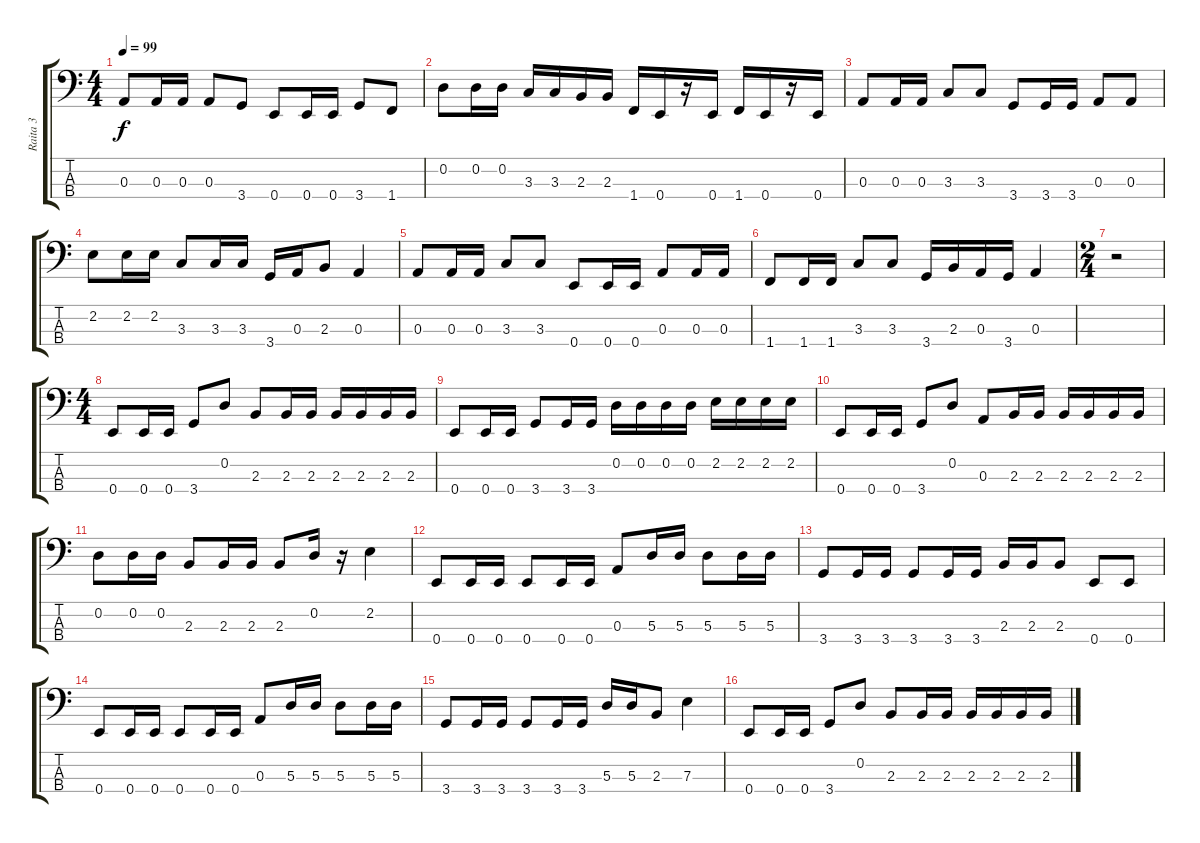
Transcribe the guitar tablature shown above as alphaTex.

\track ("Raita 3" "Raita 3") {instrument electricbasspick}
\staff {score tabs}
\tuning (G2 D2 A1 E1) {hide}
\ts (4 4)
\tempo 99
\clef f4
\ks c
0.3.8{dy f} 0.3.16 0.3.16 0.3.8 3.4.8 0.4.8 0.4.16 0.4.16 3.4.8 1.4.8 |
0.2.8 0.2.16 0.2.16 3.3.16 3.3.16 2.3.16 2.3.16 1.4.16 0.4.16 r.16 0.4.16 1.4.16 0.4.16 r.16 0.4.16 |
0.3.8 0.3.16 0.3.16 3.3.8 3.3.8 3.4.8 3.4.16 3.4.16 0.3.8 0.3.8 |
2.2.8 2.2.16 2.2.16 3.3.8 3.3.16 3.3.16 3.4.16 0.3.16 2.3.8 0.3.4 |
0.3.8 0.3.16 0.3.16 3.3.8 3.3.8 0.4.8 0.4.16 0.4.16 0.3.8 0.3.16 0.3.16 |
1.4.8 1.4.16 1.4.16 3.3.8 3.3.8 3.4.16 2.3.16 0.3.16 3.4.16 0.3.4 |
\ts (2 4)
r.2 |
\ts (4 4)
0.4.8 0.4.16 0.4.16 3.4.8 0.2.8 2.3.8 2.3.16 2.3.16 2.3.16 2.3.16 2.3.16 2.3.16 |
0.4.8 0.4.16 0.4.16 3.4.8 3.4.16 3.4.16 0.2.16 0.2.16 0.2.16 0.2.16 2.2.16 2.2.16 2.2.16 2.2.16 |
0.4.8 0.4.16 0.4.16 3.4.8 0.2.8 0.3.8 2.3.16 2.3.16 2.3.16 2.3.16 2.3.16 2.3.16 |
0.2.8 0.2.16 0.2.16 2.3.8 2.3.16 2.3.16 2.3.8 0.2.16 r.16 2.2.4 |
0.4.8 0.4.16 0.4.16 0.4.8 0.4.16 0.4.16 0.3.8 5.3.16 5.3.16 5.3.8 5.3.16 5.3.16 |
3.4.8 3.4.16 3.4.16 3.4.8 3.4.16 3.4.16 2.3.16 2.3.16 2.3.8 0.4.8 0.4.8 |
0.4.8 0.4.16 0.4.16 0.4.8 0.4.16 0.4.16 0.3.8 5.3.16 5.3.16 5.3.8 5.3.16 5.3.16 |
3.4.8 3.4.16 3.4.16 3.4.8 3.4.16 3.4.16 5.3.16 5.3.16 2.3.8 7.3.4 |
0.4.8 0.4.16 0.4.16 3.4.8 0.2.8 2.3.8 2.3.16 2.3.16 2.3.16 2.3.16 2.3.16 2.3.16
